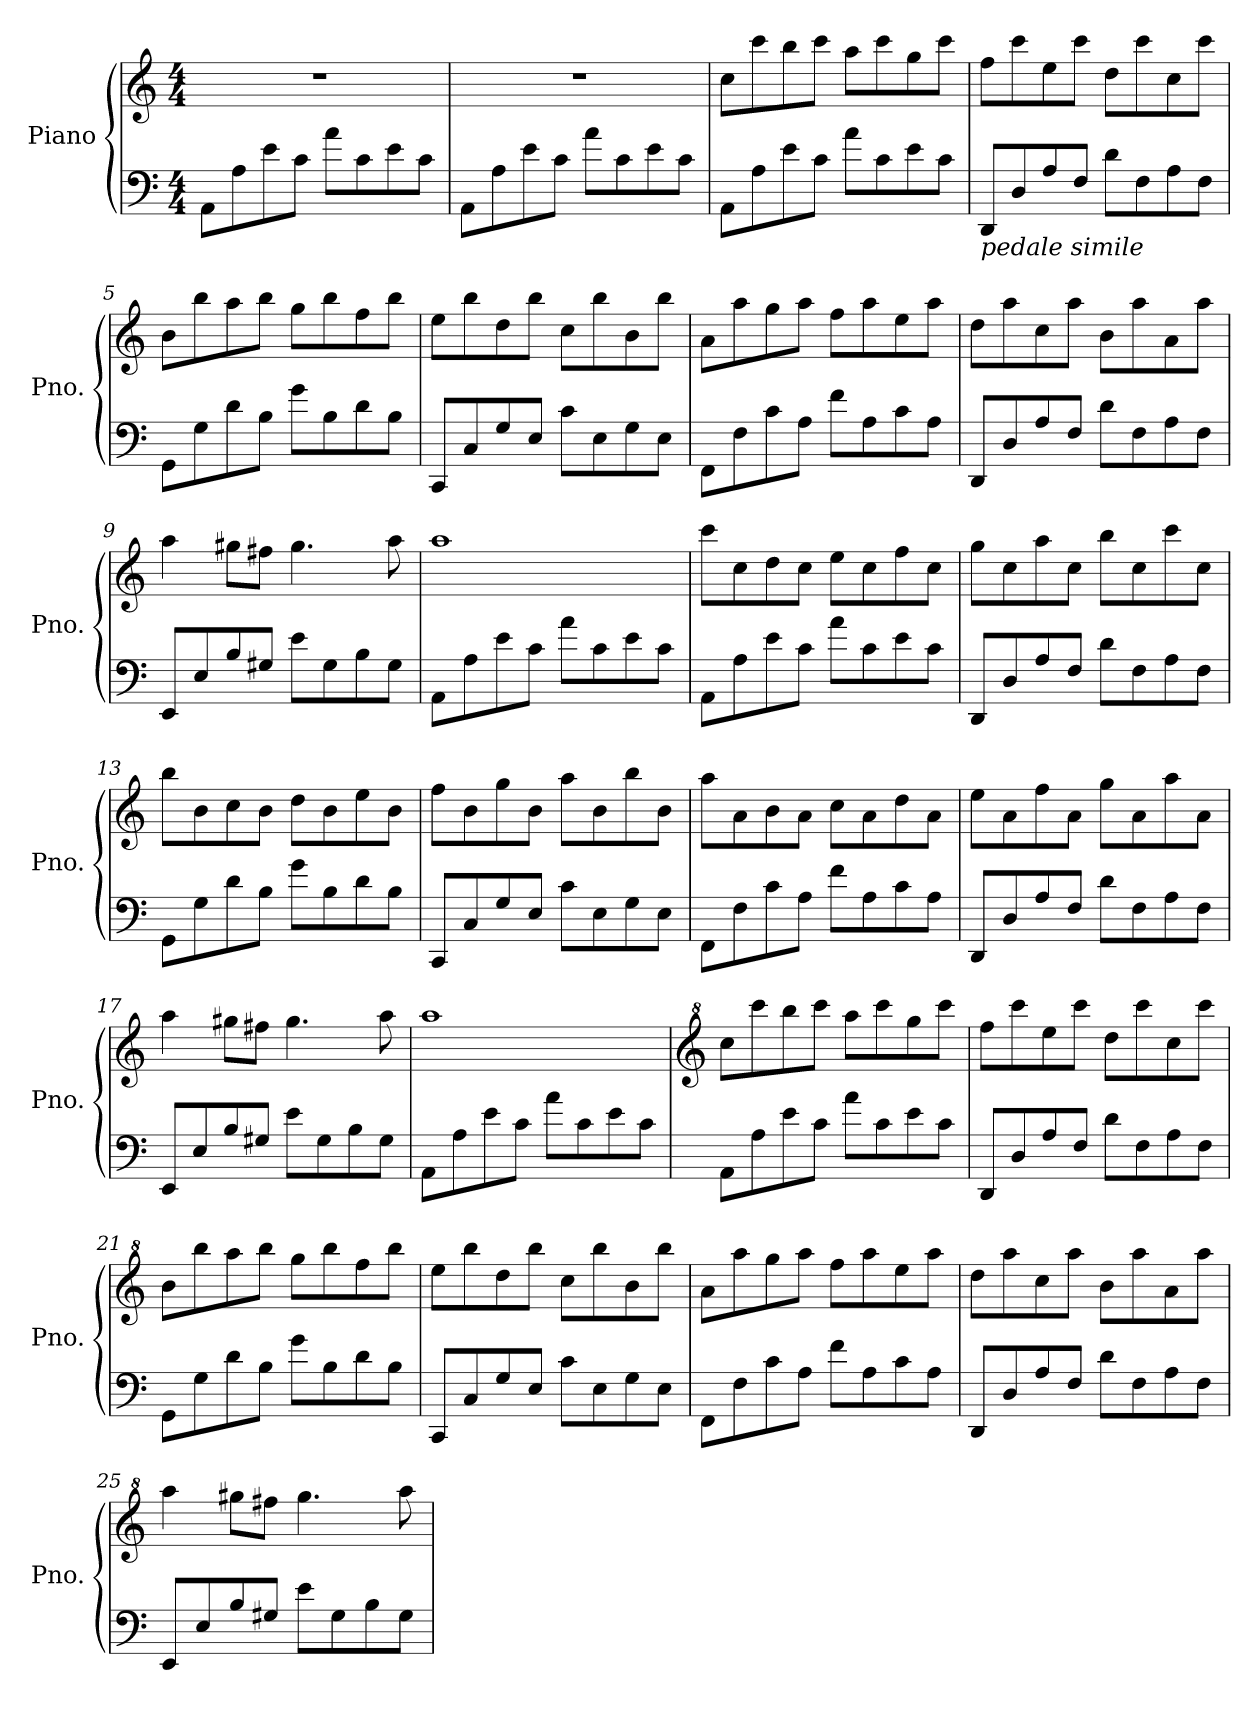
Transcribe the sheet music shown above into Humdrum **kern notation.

**kern	**kern
*part1	*part1
*staff2	*staff1
*I"Piano	*
*I'Pno.	*
*clefF4	*clefG2
*k[]	*k[]
*M4/4	*M4/4
*MM130	*MM130
=1	=1
8AA\L	1r
8A\	.
8e\	.
8c\J	.
8a\L	.
8c\	.
8e\	.
8c\J	.
=2	=2
8AA\L	1r
8A\	.
8e\	.
8c\J	.
8a\L	.
8c\	.
8e\	.
8c\J	.
=3	=3
8AA\L	8cc\L
8A\	8ccc\
8e\	8bb\
8c\J	8ccc\J
8a\L	8aa\L
8c\	8ccc\
8e\	8gg\
8c\J	8ccc\J
=4	=4
!LO:TX:b:i:t=pedale simile	!
8DD/L	8ff\L
8D/	8ccc\
8A/	8ee\
8F/J	8ccc\J
8d\L	8dd\L
8F\	8ccc\
8A\	8cc\
8F\J	8ccc\J
!!LO:LB:g=z
=5	=5
8GG\L	8b\L
8G\	8bb\
8d\	8aa\
8B\J	8bb\J
8g\L	8gg\L
8B\	8bb\
8d\	8ff\
8B\J	8bb\J
=6	=6
8CC/L	8ee\L
8C/	8bb\
8G/	8dd\
8E/J	8bb\J
8c\L	8cc\L
8E\	8bb\
8G\	8b\
8E\J	8bb\J
=7	=7
8FF\L	8a\L
8F\	8aa\
8c\	8gg\
8A\J	8aa\J
8f\L	8ff\L
8A\	8aa\
8c\	8ee\
8A\J	8aa\J
=8	=8
8DD/L	8dd\L
8D/	8aa\
8A/	8cc\
8F/J	8aa\J
8d\L	8b\L
8F\	8aa\
8A\	8a\
8F\J	8aa\J
=9	=9
8EE/L	4aa\
8E/	.
8B/	8gg#X\L
8G#X/J	8ff#X\J
8e\L	4.gg#\
8G#\	.
8B\	.
8G#\J	8aa\
!!LO:LB:g=z
=10	=10
8AA\L	1aa
8A\	.
8e\	.
8c\J	.
8a\L	.
8c\	.
8e\	.
8c\J	.
=11	=11
8AA\L	8ccc\L
8A\	8cc\
8e\	8dd\
8c\J	8cc\J
8a\L	8ee\L
8c\	8cc\
8e\	8ff\
8c\J	8cc\J
=12	=12
8DD/L	8gg\L
8D/	8cc\
8A/	8aa\
8F/J	8cc\J
8d\L	8bb\L
8F\	8cc\
8A\	8ccc\
8F\J	8cc\J
=13	=13
8GG\L	8bb\L
8G\	8b\
8d\	8cc\
8B\J	8b\J
8g\L	8dd\L
8B\	8b\
8d\	8ee\
8B\J	8b\J
=14	=14
8CC/L	8ff\L
8C/	8b\
8G/	8gg\
8E/J	8b\J
8c\L	8aa\L
8E\	8b\
8G\	8bb\
8E\J	8b\J
!!LO:LB:g=z
=15	=15
8FF\L	8aa\L
8F\	8a\
8c\	8b\
8A\J	8a\J
8f\L	8cc\L
8A\	8a\
8c\	8dd\
8A\J	8a\J
=16	=16
8DD/L	8ee\L
8D/	8a\
8A/	8ff\
8F/J	8a\J
8d\L	8gg\L
8F\	8a\
8A\	8aa\
8F\J	8a\J
=17	=17
8EE/L	4aa\
8E/	.
8B/	8gg#X\L
8G#X/J	8ff#X\J
8e\L	4.gg#\
8G#\	.
8B\	.
8G#\J	8aa\
=18	=18
8AA\L	1aa
8A\	.
8e\	.
8c\J	.
8a\L	.
8c\	.
8e\	.
8c\J	.
=19	=19
*	*clefG^2
8AA\L	8ccc\L
8A\	8cccc\
8e\	8bbb\
8c\J	8cccc\J
8a\L	8aaa\L
8c\	8cccc\
8e\	8ggg\
8c\J	8cccc\J
!!LO:LB:g=z
=20	=20
8DD/L	8fff\L
8D/	8cccc\
8A/	8eee\
8F/J	8cccc\J
8d\L	8ddd\L
8F\	8cccc\
8A\	8ccc\
8F\J	8cccc\J
=21	=21
8GG\L	8bb\L
8G\	8bbb\
8d\	8aaa\
8B\J	8bbb\J
8g\L	8ggg\L
8B\	8bbb\
8d\	8fff\
8B\J	8bbb\J
=22	=22
8CC/L	8eee\L
8C/	8bbb\
8G/	8ddd\
8E/J	8bbb\J
8c\L	8ccc\L
8E\	8bbb\
8G\	8bb\
8E\J	8bbb\J
=23	=23
8FF\L	8aa\L
8F\	8aaa\
8c\	8ggg\
8A\J	8aaa\J
8f\L	8fff\L
8A\	8aaa\
8c\	8eee\
8A\J	8aaa\J
=24	=24
8DD/L	8ddd\L
8D/	8aaa\
8A/	8ccc\
8F/J	8aaa\J
8d\L	8bb\L
8F\	8aaa\
8A\	8aa\
8F\J	8aaa\J
!!LO:PB:g=z
=25	=25
8EE/L	4aaa\
8E/	.
8B/	8ggg#X\L
8G#X/J	8fff#X\J
8e\L	4.ggg#\
8G#\	.
8B\	.
8G#\J	8aaa\
=	=
*-	*-
